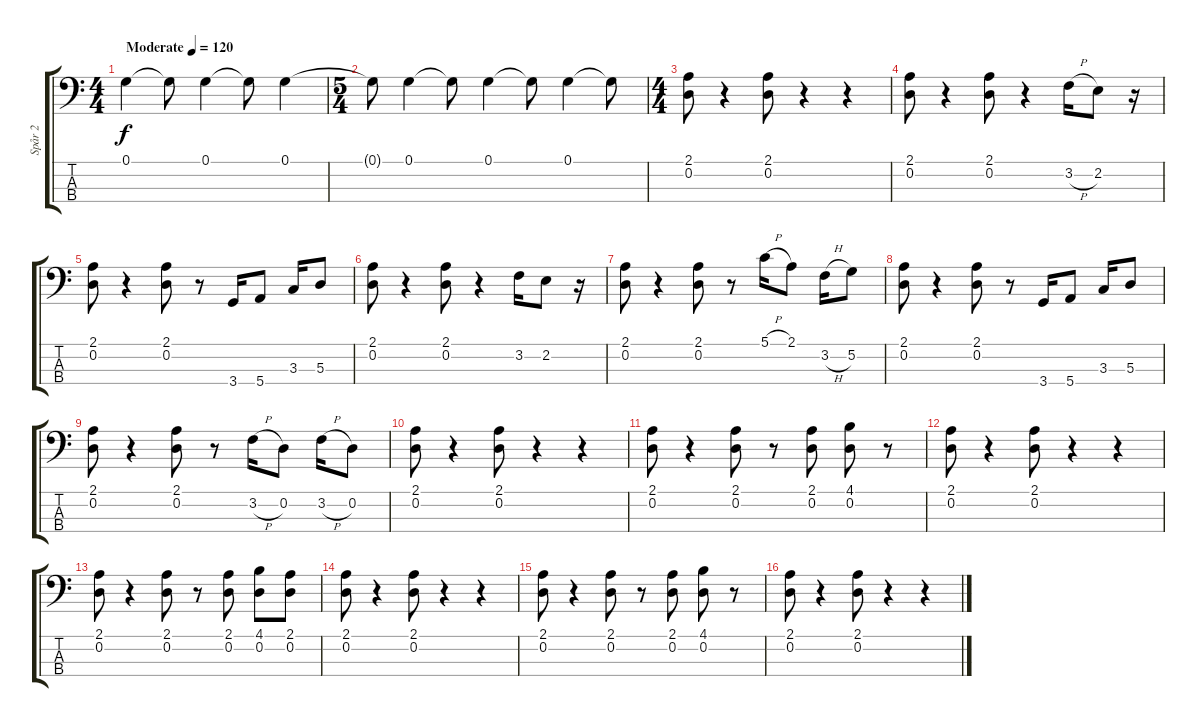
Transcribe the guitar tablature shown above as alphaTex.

\track ("Spår 2" "Spår 2") {instrument slapbass1}
\staff {score tabs}
\tuning (G2 D2 A1 E1) {hide}
\ts (4 4)
\tempo (120 "Moderate")
\clef f4
\ks c
0.1.4{dy f instrument slapbass1} 0.1{t}.8 0.1.4 0.1{t}.8 0.1.4 |
\ts (5 4)
0.1{t}.8 0.1.4 0.1{t}.8 0.1.4 0.1{t}.8 0.1.4 0.1{t}.8 |
\ts (4 4)
(2.1 0.2).8{instrument slapbass1} r.4 (2.1 0.2).8 r.4 r.4 |
(2.1 0.2).8 r.4 (2.1 0.2).8 r.4 3.2{h}.16 2.2.8 r.16 |
(2.1 0.2).8 r.4 (2.1 0.2).8 r.8 3.4.16 5.4.8 3.3.16 5.3.8 |
(2.1 0.2).8 r.4 (2.1 0.2).8 r.4 3.2.16 2.2.8 r.16 |
(2.1 0.2).8 r.4 (2.1 0.2).8 r.8 5.1{h}.16 2.1.8 3.2{h}.16 5.2.8 |
(2.1 0.2).8 r.4 (2.1 0.2).8 r.8 3.4.16 5.4.8 3.3.16 5.3.8 |
(2.1 0.2).8 r.4 (2.1 0.2).8 r.8 3.2{h}.16 0.2.8 3.2{h}.16 0.2.8 |
(2.1 0.2).8 r.4 (2.1 0.2).8 r.4 r.4 |
(2.1 0.2).8 r.4 (2.1 0.2).8 r.8 (2.1 0.2).8 (4.1 0.2).8 r.8 |
(2.1 0.2).8 r.4 (2.1 0.2).8 r.4 r.4 |
(2.1 0.2).8 r.4 (2.1 0.2).8 r.8 (2.1 0.2).8 (4.1 0.2).8 (2.1 0.2).8 |
(2.1 0.2).8 r.4 (2.1 0.2).8 r.4 r.4 |
(2.1 0.2).8 r.4 (2.1 0.2).8 r.8 (2.1 0.2).8 (4.1 0.2).8 r.8 |
(2.1 0.2).8 r.4 (2.1 0.2).8 r.4 r.4
